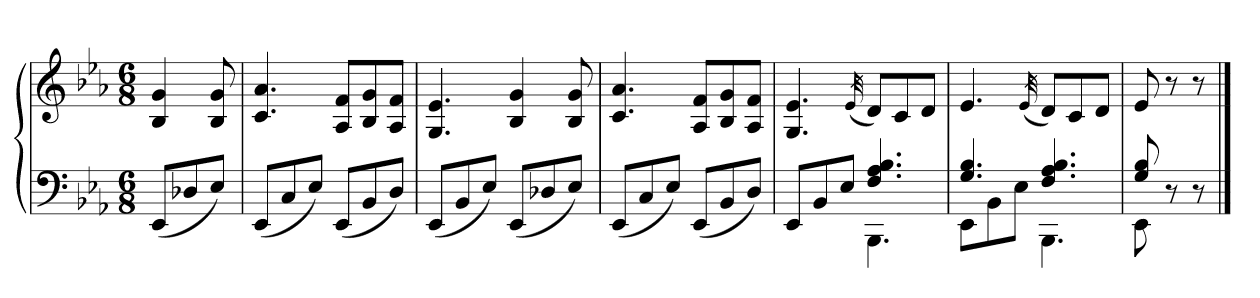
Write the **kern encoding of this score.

**kern	**kern
*part1	*part1
*staff2	*staff1
*clefF4	*clefG2
*k[b-e-a-]	*k[b-e-a-]
*E-:	*E-:
*M6/8	*M6/8
=	=
(8EE-L	4B- 4g
8D-X	.
8E-J)	8B- 8g
=178	=178
(8EE-L	4.c 4.a-
8C	.
8E-J)	.
(8EE-L	8A- 8fL
8BB-	8B- 8g
8DJ)	8A- 8fJ
=179	=179
(8EE-L	4.G 4.e-
8BB-	.
8E-J)	.
(8EE-L	4B- 4g
8D-X	.
8E-J)	8B- 8g
=180	=180
(8EE-L	4.c 4.a-
8C	.
8E-J)	.
(8EE-L	8A- 8fL
8BB-	8B- 8g
8DJ)	8A- 8fJ
=181	=181
*^	*
8EE-L	4.ryy	4.G 4.e-
8BB-	.	.
8E-J	.	.
.	.	(32qe-
4.F 4.A- 4.B-	4.BBB-	8dL)
.	.	8c
.	.	8dJ
=182	=182	=182
4.G 4.B-	8EE-L	4.e-
.	8BB-	.
.	8E-J	.
.	.	(32qe-
4.F 4.A- 4.B-	4.BBB-	8dL)
.	.	8c
.	.	8dJ
=183	=183	=183
8G 8B-	8EE-	8e-
8r	4ryy	8r
8r	.	8r
*v	*v	*
==	==
*-	*-
